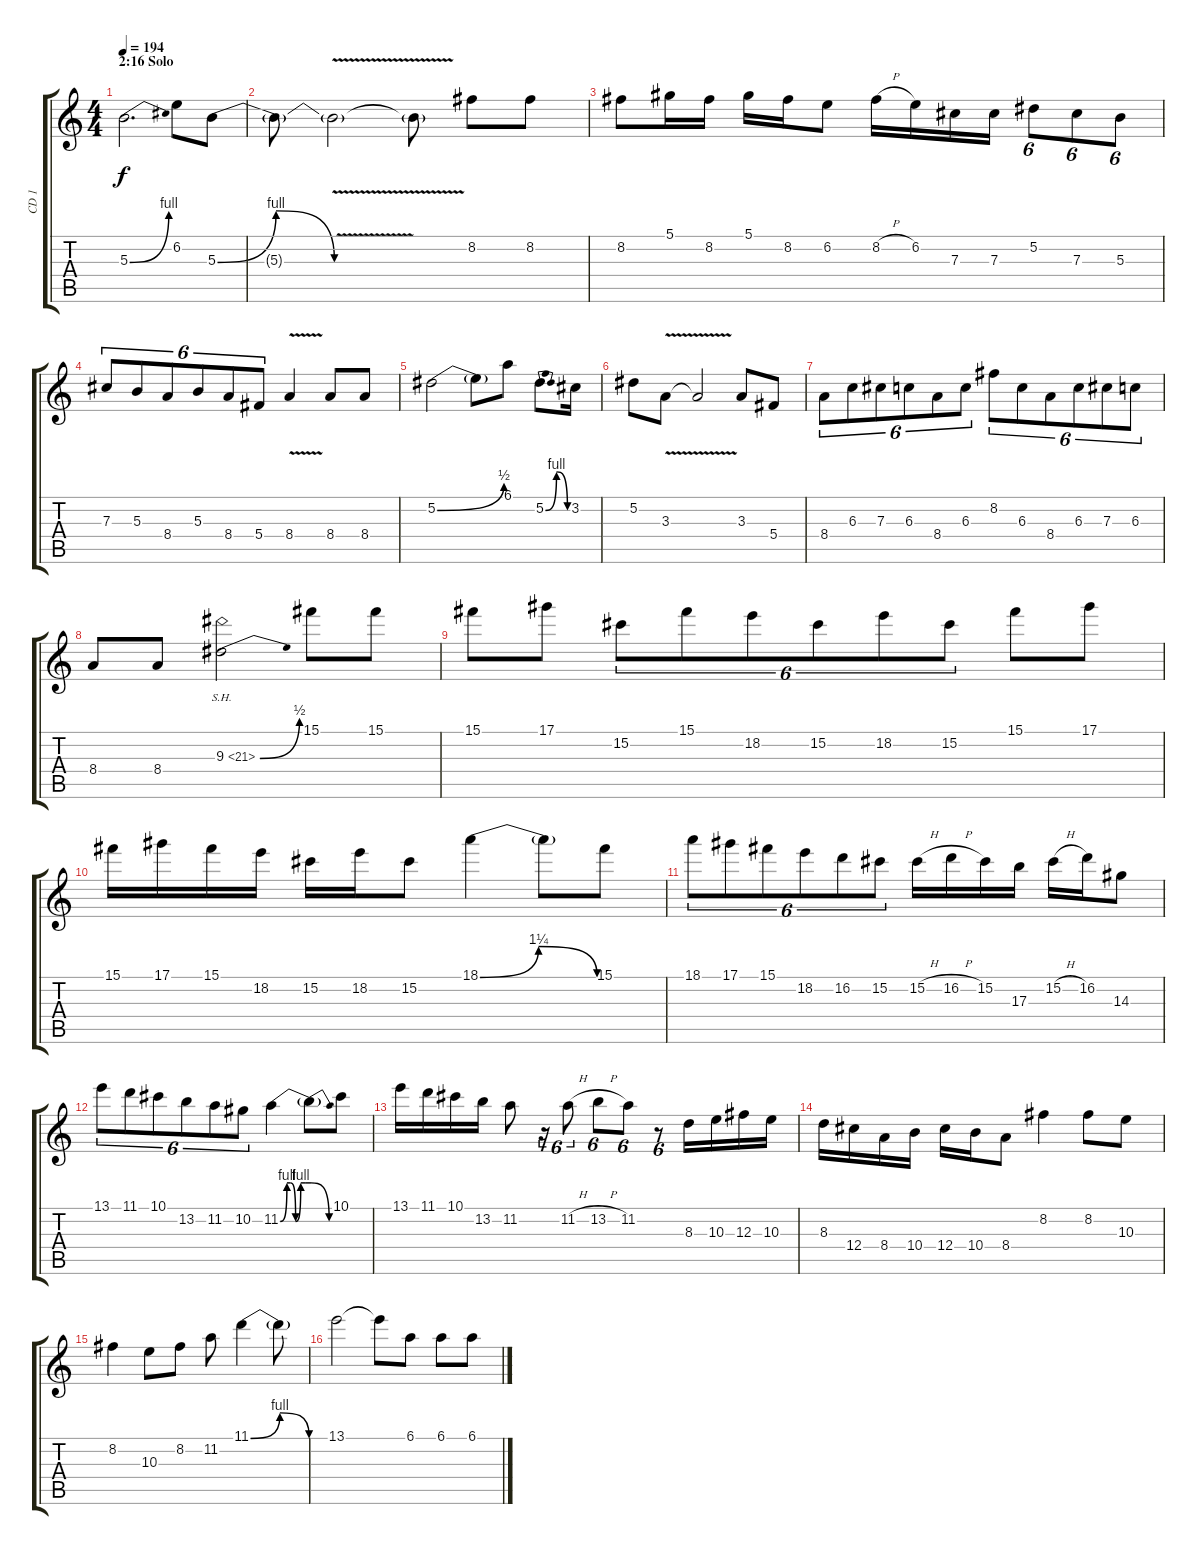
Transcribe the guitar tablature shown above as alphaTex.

\track ("CD 1" "CD 1") {instrument overdrivenguitar}
\staff {score tabs}
\tuning (Eb4 Bb3 Gb3 Db3 Ab2 Eb2) {hide}
\ts (4 4)
\section ("" "2:16 Solo")
\tempo 194
\clef g2
\ks c
5.3{be (bend 0 0 60 4)}.2{d dy f} 6.2.8 5.3{be (bendrelease 0 0 15 4 25 4 60 0)}.8 |
5.3{t}.8 5.3{v t}.2 5.3{t}.8 8.2.8 8.2.8 |
8.2.8 5.1.16 8.2.16 5.1.16 8.2.16 6.2.8 8.2{h}.16 6.2.16 7.3.16 7.3.16 5.2.8{tu (6 4)} 7.3.8{tu (6 4)} 5.3.8{tu (6 4)} |
7.3.8{tu (6 4)} 5.3.8{tu (6 4)} 8.4.8{tu (6 4)} 5.3.8{tu (6 4)} 8.4.8{tu (6 4)} 5.4.8{tu (6 4)} 8.4{v}.4 8.4.8 8.4.8 |
5.2{be (bend 0 0 60 2)}.2 5.2{t}.8 6.1.8 5.2{be (bendrelease 0 0 24 4 30 4 60 0)}.8{d} 3.2.16 |
5.2.8 3.3{v}.8 3.3{t}.2 3.3.8 5.4.8 |
8.4.8{tu (6 4)} 6.3.8{tu (6 4)} 7.3.8{tu (6 4)} 6.3.8{tu (6 4)} 8.4.8{tu (6 4)} 6.3.8{tu (6 4)} 8.2.8{tu (6 4)} 6.3.8{tu (6 4)} 8.4.8{tu (6 4)} 6.3.8{tu (6 4)} 7.3.8{tu (6 4)} 6.3.8{tu (6 4)} |
8.4.8 8.4.8 9.3{be (bend 0 0 60 2) sh 12}.2 15.1.8 15.1.8 |
15.1.8 17.1.8 15.2.8{tu (6 4)} 15.1.8{tu (6 4)} 18.2.8{tu (6 4)} 15.2.8{tu (6 4)} 18.2.8{tu (6 4)} 15.2.8{tu (6 4)} 15.1.8 17.1.8 |
15.1.16 17.1.16 15.1.16 18.2.16 15.2.16 18.2.16 15.2.8 18.1{be (bendrelease 0 0 30 5 30 5 60 0)}.4 18.1{t}.8 15.1.8 |
18.1.8{tu (6 4)} 17.1.8{tu (6 4)} 15.1.8{tu (6 4)} 18.2.8{tu (6 4)} 16.2.8{tu (6 4)} 15.2.8{tu (6 4)} 15.2{h}.16 16.2{h}.16 15.2.16 17.3.16 15.2{h}.16 16.2.16 14.3.8 |
13.1.8{tu (6 4)} 11.1.8{tu (6 4)} 10.1.8{tu (6 4)} 13.2.8{tu (6 4)} 11.2.8{tu (6 4)} 10.2.8{tu (6 4)} 11.2{be (custom 0 0 13 4 20 4 30 0 40 4 50 4 60 4)}.4 11.2{be (release 0 4 60 0) t}.8 10.1.8 |
13.1.16 11.1.16 10.1.16 13.2.16 11.2.8 r.16{tu (6 4)} 11.2{h}.8{tu (6 4)} 13.2{h}.8{tu (6 4)} 11.2.8{tu (6 4)} r.8{tu (6 4)} 8.3.16 10.3.16 12.3.16 10.3.16 |
8.3.16 12.4.16 8.4.16 10.4.16 12.4.16 10.4.16 8.4.8 8.2.4 8.2.8 10.3.8 |
8.2.4 10.3.8 8.2.8 11.2.8 11.1{be (bendrelease 0 0 10 4 30 4 60 0)}.4 11.1{t}.8 |
13.1.2 13.1{t}.8 6.1.8 6.1.8 6.1.8
